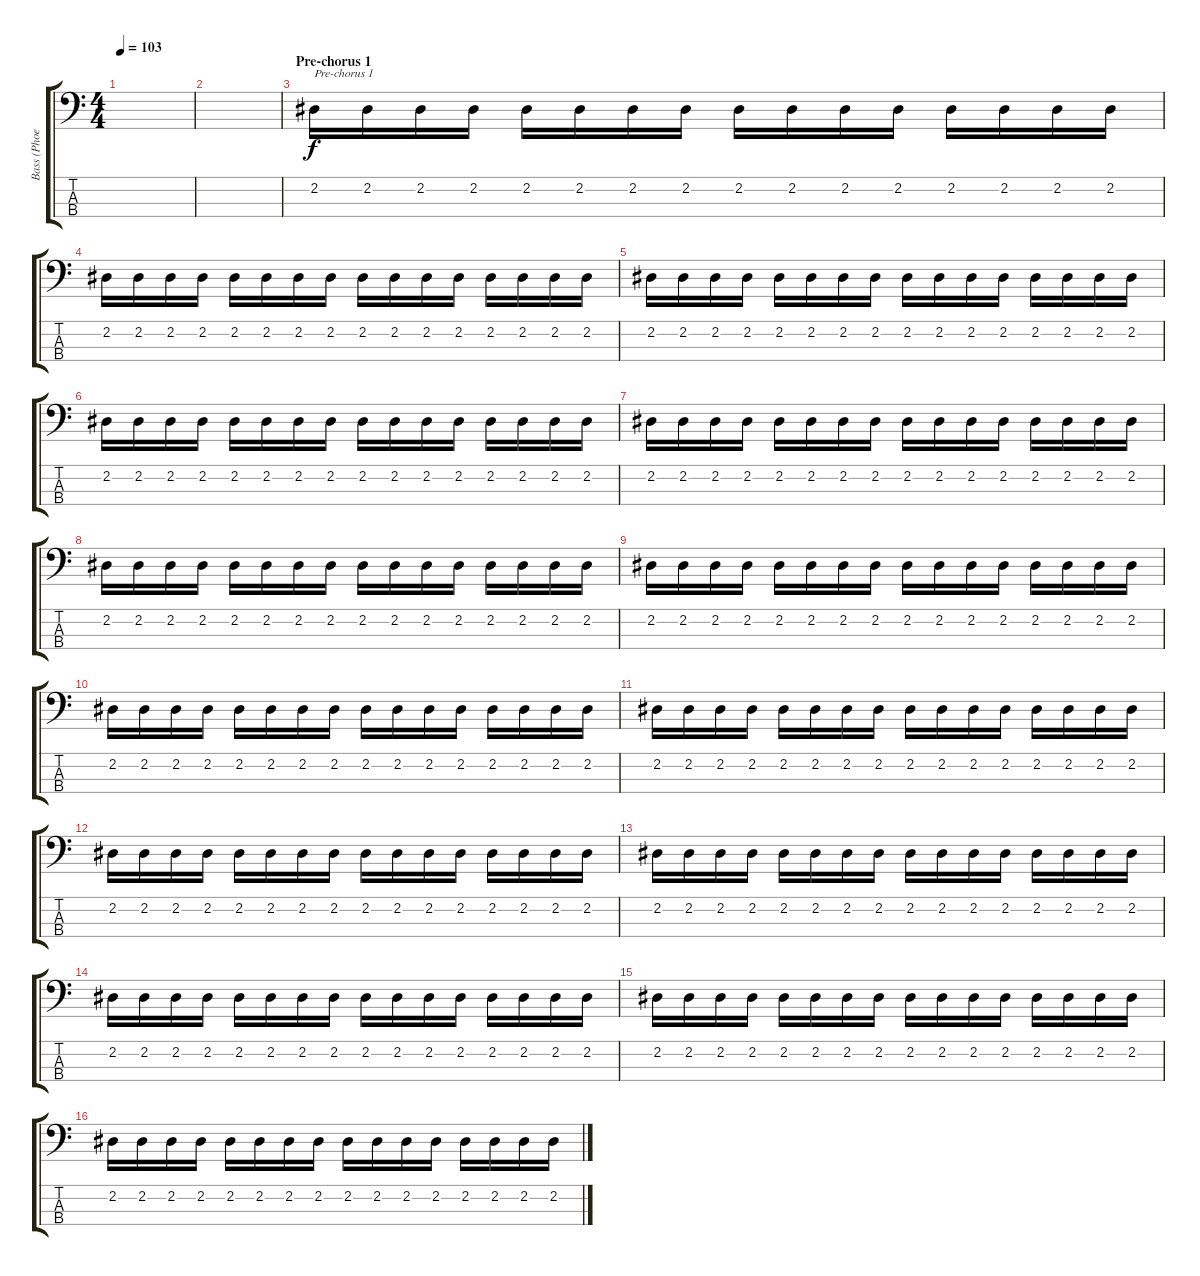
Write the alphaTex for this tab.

\track ("Bass (Phoenix)" "Bass (Phoe") {instrument synthbass2}
\staff {score tabs}
\tuning (Gb2 Db2 Ab1 Db1) {hide}
\ts (4 4)
\tempo 103
\clef f4
\ks c
|
|
\section ("" "Pre-chorus 1")
2.2.16{txt "Pre-chorus 1" volume 10 instrument recorder} 2.2.16 2.2.16 2.2.16 2.2.16 2.2.16 2.2.16 2.2.16 2.2.16 2.2.16 2.2.16 2.2.16 2.2.16 2.2.16 2.2.16 2.2.16 |
2.2.16{volume 10 instrument recorder} 2.2.16 2.2.16 2.2.16 2.2.16{volume 10 instrument recorder} 2.2.16 2.2.16 2.2.16 2.2.16{volume 10 instrument recorder} 2.2.16 2.2.16 2.2.16 2.2.16{volume 10 instrument recorder} 2.2.16 2.2.16 2.2.16 |
2.2.16{volume 10 instrument recorder} 2.2.16 2.2.16 2.2.16 2.2.16{volume 10 instrument recorder} 2.2.16 2.2.16 2.2.16 2.2.16{volume 10 instrument recorder} 2.2.16 2.2.16 2.2.16 2.2.16{volume 10 instrument recorder} 2.2.16 2.2.16 2.2.16 |
2.2.16{volume 10 instrument recorder} 2.2.16 2.2.16 2.2.16 2.2.16{volume 10 instrument recorder} 2.2.16 2.2.16 2.2.16 2.2.16{volume 10 instrument recorder} 2.2.16 2.2.16 2.2.16 2.2.16{volume 10 instrument recorder} 2.2.16 2.2.16 2.2.16 |
2.2.16{volume 10 instrument recorder} 2.2.16 2.2.16 2.2.16 2.2.16{volume 10 instrument recorder} 2.2.16 2.2.16 2.2.16 2.2.16{volume 10 instrument recorder} 2.2.16 2.2.16 2.2.16 2.2.16{volume 10 instrument recorder} 2.2.16 2.2.16 2.2.16 |
2.2.16{volume 10 instrument recorder} 2.2.16 2.2.16 2.2.16 2.2.16{volume 10 instrument recorder} 2.2.16 2.2.16 2.2.16 2.2.16{volume 10 instrument recorder} 2.2.16 2.2.16 2.2.16 2.2.16{volume 10 instrument recorder} 2.2.16 2.2.16 2.2.16 |
2.2.16{volume 10 instrument recorder} 2.2.16 2.2.16 2.2.16 2.2.16{volume 10 instrument recorder} 2.2.16 2.2.16 2.2.16 2.2.16{volume 10 instrument recorder} 2.2.16 2.2.16 2.2.16 2.2.16{volume 10 instrument recorder} 2.2.16 2.2.16 2.2.16 |
2.2.16{volume 10 instrument recorder} 2.2.16 2.2.16 2.2.16 2.2.16{volume 10 instrument recorder} 2.2.16 2.2.16 2.2.16 2.2.16{volume 10 instrument recorder} 2.2.16 2.2.16 2.2.16 2.2.16{volume 10 instrument recorder} 2.2.16 2.2.16 2.2.16 |
2.2.16{volume 10 instrument recorder} 2.2.16 2.2.16 2.2.16 2.2.16{volume 10 instrument recorder} 2.2.16 2.2.16 2.2.16 2.2.16{volume 10 instrument recorder} 2.2.16 2.2.16 2.2.16 2.2.16{volume 10 instrument recorder} 2.2.16 2.2.16 2.2.16 |
2.2.16{volume 10 instrument recorder} 2.2.16 2.2.16 2.2.16 2.2.16{volume 10 instrument recorder} 2.2.16 2.2.16 2.2.16 2.2.16{volume 10 instrument recorder} 2.2.16 2.2.16 2.2.16 2.2.16{volume 10 instrument recorder} 2.2.16 2.2.16 2.2.16 |
2.2.16{volume 10 instrument recorder} 2.2.16 2.2.16 2.2.16 2.2.16{volume 10 instrument recorder} 2.2.16 2.2.16 2.2.16 2.2.16{volume 10 instrument recorder} 2.2.16 2.2.16 2.2.16 2.2.16{volume 10 instrument recorder} 2.2.16 2.2.16 2.2.16 |
2.2.16{volume 10 instrument recorder} 2.2.16 2.2.16 2.2.16 2.2.16{volume 10 instrument recorder} 2.2.16 2.2.16 2.2.16 2.2.16{volume 10 instrument recorder} 2.2.16 2.2.16 2.2.16 2.2.16{volume 10 instrument recorder} 2.2.16 2.2.16 2.2.16 |
2.2.16{volume 10 instrument recorder} 2.2.16 2.2.16 2.2.16 2.2.16{volume 10 instrument recorder} 2.2.16 2.2.16 2.2.16 2.2.16{volume 10 instrument recorder} 2.2.16 2.2.16 2.2.16 2.2.16{volume 10 instrument recorder} 2.2.16 2.2.16 2.2.16 |
2.2.16{volume 10 instrument recorder} 2.2.16 2.2.16 2.2.16 2.2.16{volume 10 instrument recorder} 2.2.16 2.2.16 2.2.16 2.2.16{volume 10 instrument recorder} 2.2.16 2.2.16 2.2.16 2.2.16{volume 10 instrument recorder} 2.2.16 2.2.16 2.2.16
